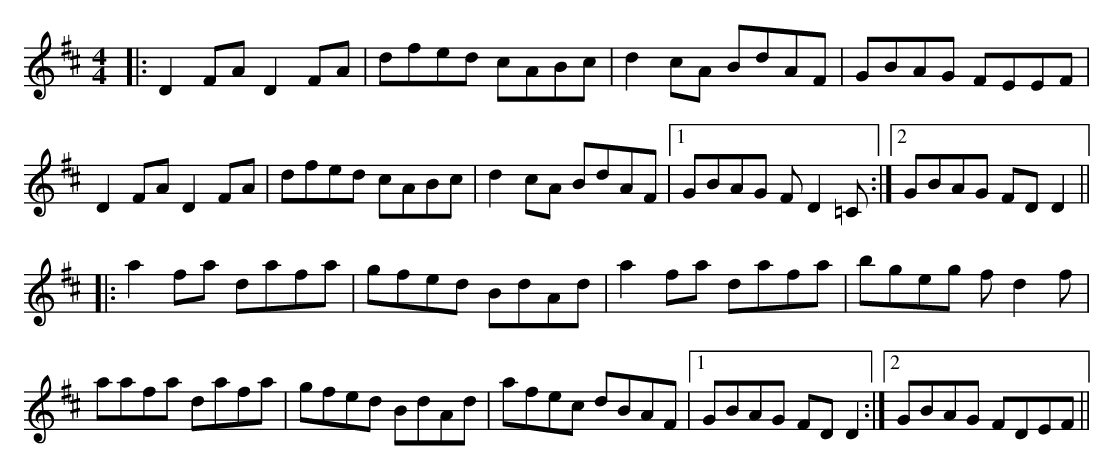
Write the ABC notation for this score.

X:1
M:4/4
K:D
|:D2 FA D2 FA|dfed cABc|d2 cA BdAF|GBAG FEEF|
D2 FA D2 FA|dfed cABc|d2 cA BdAF|1 GBAG FD2=C:|2 GBAG FD D2||
|:a2 fa dafa|gfed BdAd|a2 fa dafa|bgeg fd2f|
aafa dafa|gfed BdAd|afec dBAF|1 GBAG FDD2:|2 GBAG FDEF||
